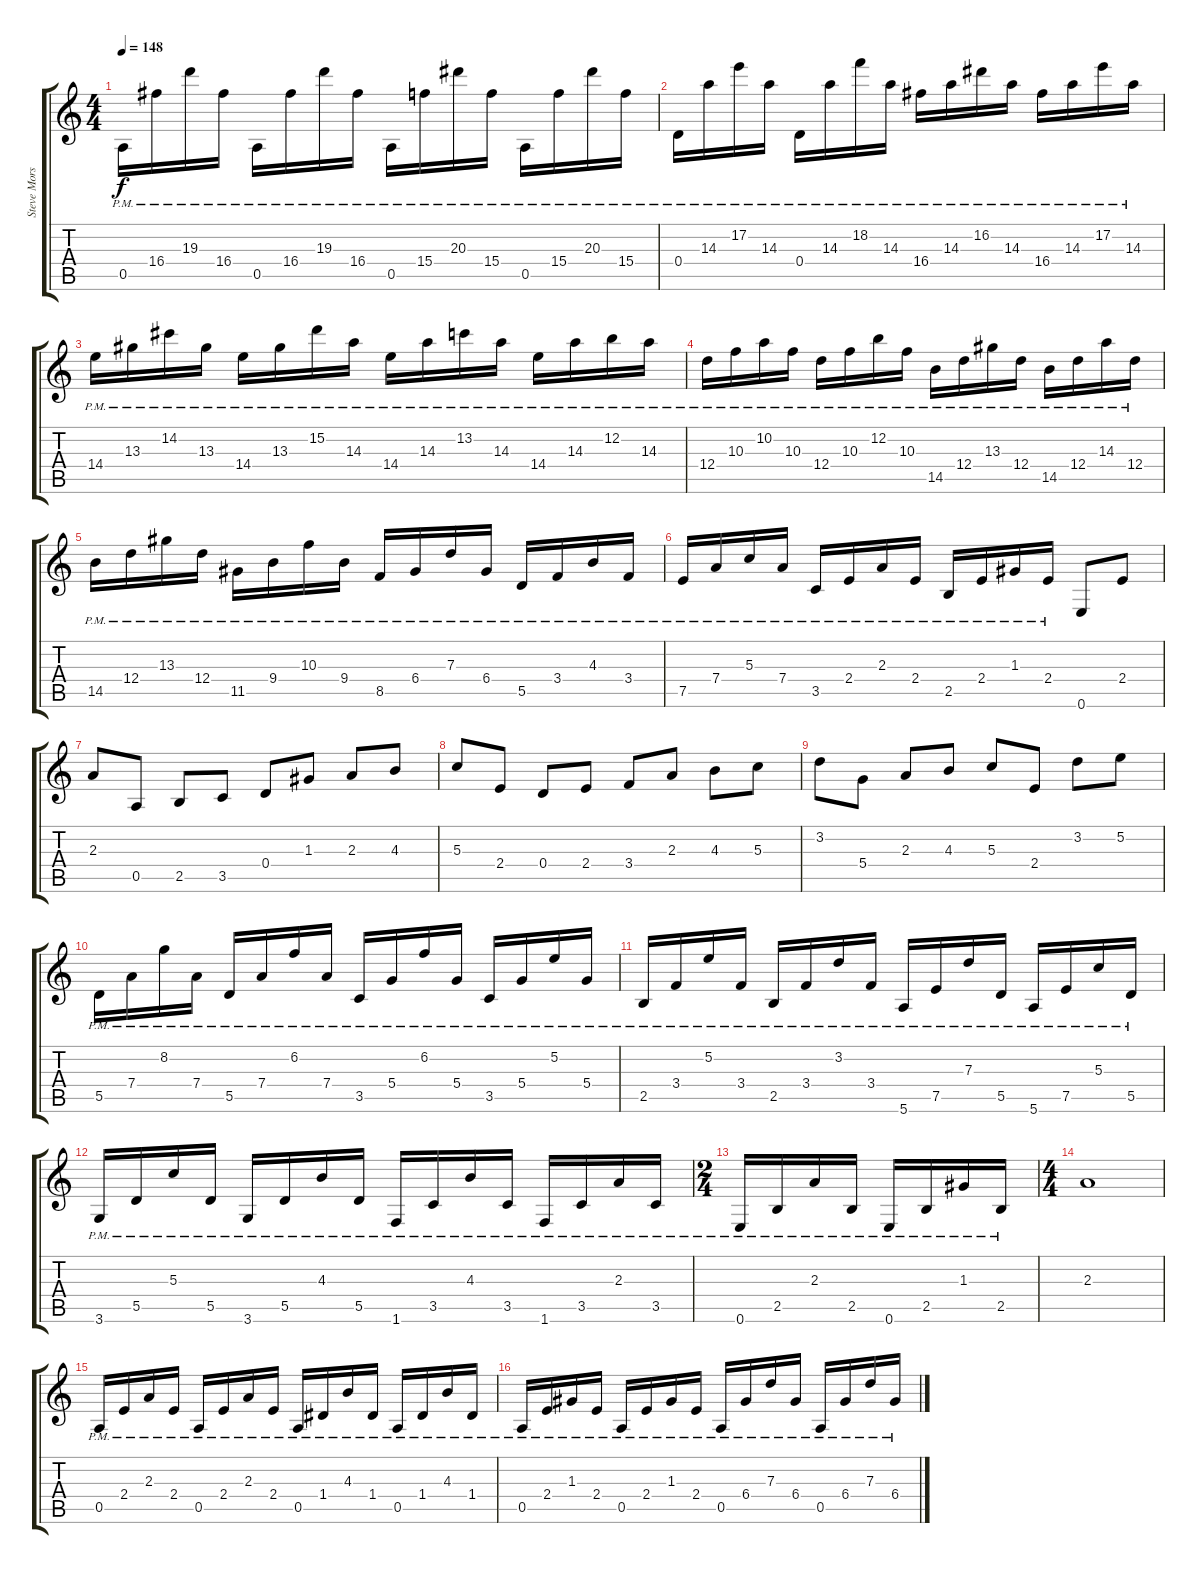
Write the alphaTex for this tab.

\track ("Steve Morse" "Steve Mors") {instrument acousticguitarsteel}
\staff {score tabs}
\tuning (E4 B3 G3 D3 A2 E2) {hide}
\ts (4 4)
\tempo 148
\clef g2
\ks c
0.5{pm}.16{dy f} 16.4{pm}.16 19.3{pm}.16 16.4{pm}.16 0.5{pm}.16 16.4{pm}.16 19.3{pm}.16 16.4{pm}.16 0.5{pm}.16 15.4{pm}.16 20.3{pm}.16 15.4{pm}.16 0.5{pm}.16 15.4{pm}.16 20.3{pm}.16 15.4{pm}.16 |
0.4{pm}.16 14.3{pm}.16 17.2{pm}.16 14.3{pm}.16 0.4{pm}.16 14.3{pm}.16 18.2{pm}.16 14.3{pm}.16 16.4{pm}.16 14.3{pm}.16 16.2{pm}.16 14.3{pm}.16 16.4{pm}.16 14.3{pm}.16 17.2{pm}.16 14.3{pm}.16 |
14.4{pm}.16 13.3{pm}.16 14.2{pm}.16 13.3{pm}.16 14.4{pm}.16 13.3{pm}.16 15.2{pm}.16 14.3{pm}.16 14.4{pm}.16 14.3{pm}.16 13.2{pm}.16 14.3{pm}.16 14.4{pm}.16 14.3{pm}.16 12.2{pm}.16 14.3{pm}.16 |
12.4{pm}.16 10.3{pm}.16 10.2{pm}.16 10.3{pm}.16 12.4{pm}.16 10.3{pm}.16 12.2{pm}.16 10.3{pm}.16 14.5{pm}.16 12.4{pm}.16 13.3{pm}.16 12.4{pm}.16 14.5{pm}.16 12.4{pm}.16 14.3{pm}.16 12.4{pm}.16 |
14.5{pm}.16 12.4{pm}.16 13.3{pm}.16 12.4{pm}.16 11.5{pm}.16 9.4{pm}.16 10.3{pm}.16 9.4{pm}.16 8.5{pm}.16 6.4{pm}.16 7.3{pm}.16 6.4{pm}.16 5.5{pm}.16 3.4{pm}.16 4.3{pm}.16 3.4{pm}.16 |
7.5{pm}.16 7.4{pm}.16 5.3{pm}.16 7.4{pm}.16 3.5{pm}.16 2.4{pm}.16 2.3{pm}.16 2.4{pm}.16 2.5{pm}.16 2.4{pm}.16 1.3{pm}.16 2.4{pm}.16 0.6.8 2.4.8 |
2.3.8 0.5.8 2.5.8 3.5.8 0.4.8 1.3.8 2.3.8 4.3.8 |
5.3.8 2.4.8 0.4.8 2.4.8 3.4.8 2.3.8 4.3.8 5.3.8 |
3.2.8 5.4.8 2.3.8 4.3.8 5.3.8 2.4.8 3.2.8 5.2.8 |
5.5{pm}.16 7.4{pm}.16 8.2{pm}.16 7.4{pm}.16 5.5{pm}.16 7.4{pm}.16 6.2{pm}.16 7.4{pm}.16 3.5{pm}.16 5.4{pm}.16 6.2{pm}.16 5.4{pm}.16 3.5{pm}.16 5.4{pm}.16 5.2{pm}.16 5.4{pm}.16 |
2.5{pm}.16 3.4{pm}.16 5.2{pm}.16 3.4{pm}.16 2.5{pm}.16 3.4{pm}.16 3.2{pm}.16 3.4{pm}.16 5.6{pm}.16 7.5{pm}.16 7.3{pm}.16 5.5{pm}.16 5.6{pm}.16 7.5{pm}.16 5.3{pm}.16 5.5{pm}.16 |
3.6{pm}.16 5.5{pm}.16 5.3{pm}.16 5.5{pm}.16 3.6{pm}.16 5.5{pm}.16 4.3{pm}.16 5.5{pm}.16 1.6{pm}.16 3.5{pm}.16 4.3{pm}.16 3.5{pm}.16 1.6{pm}.16 3.5{pm}.16 2.3{pm}.16 3.5{pm}.16 |
\ts (2 4)
0.6{pm}.16 2.5{pm}.16 2.3{pm}.16 2.5{pm}.16 0.6{pm}.16 2.5{pm}.16 1.3{pm}.16 2.5{pm}.16 |
\ts (4 4)
2.3.1 |
0.5{pm}.16 2.4{pm}.16 2.3{pm}.16 2.4{pm}.16 0.5{pm}.16 2.4{pm}.16 2.3{pm}.16 2.4{pm}.16 0.5{pm}.16 1.4{pm}.16 4.3{pm}.16 1.4{pm}.16 0.5{pm}.16 1.4{pm}.16 4.3{pm}.16 1.4{pm}.16 |
0.5{pm}.16 2.4{pm}.16 1.3{pm}.16 2.4{pm}.16 0.5{pm}.16 2.4{pm}.16 1.3{pm}.16 2.4{pm}.16 0.5{pm}.16 6.4{pm}.16 7.3{pm}.16 6.4{pm}.16 0.5{pm}.16 6.4{pm}.16 7.3{pm}.16 6.4{pm}.16
